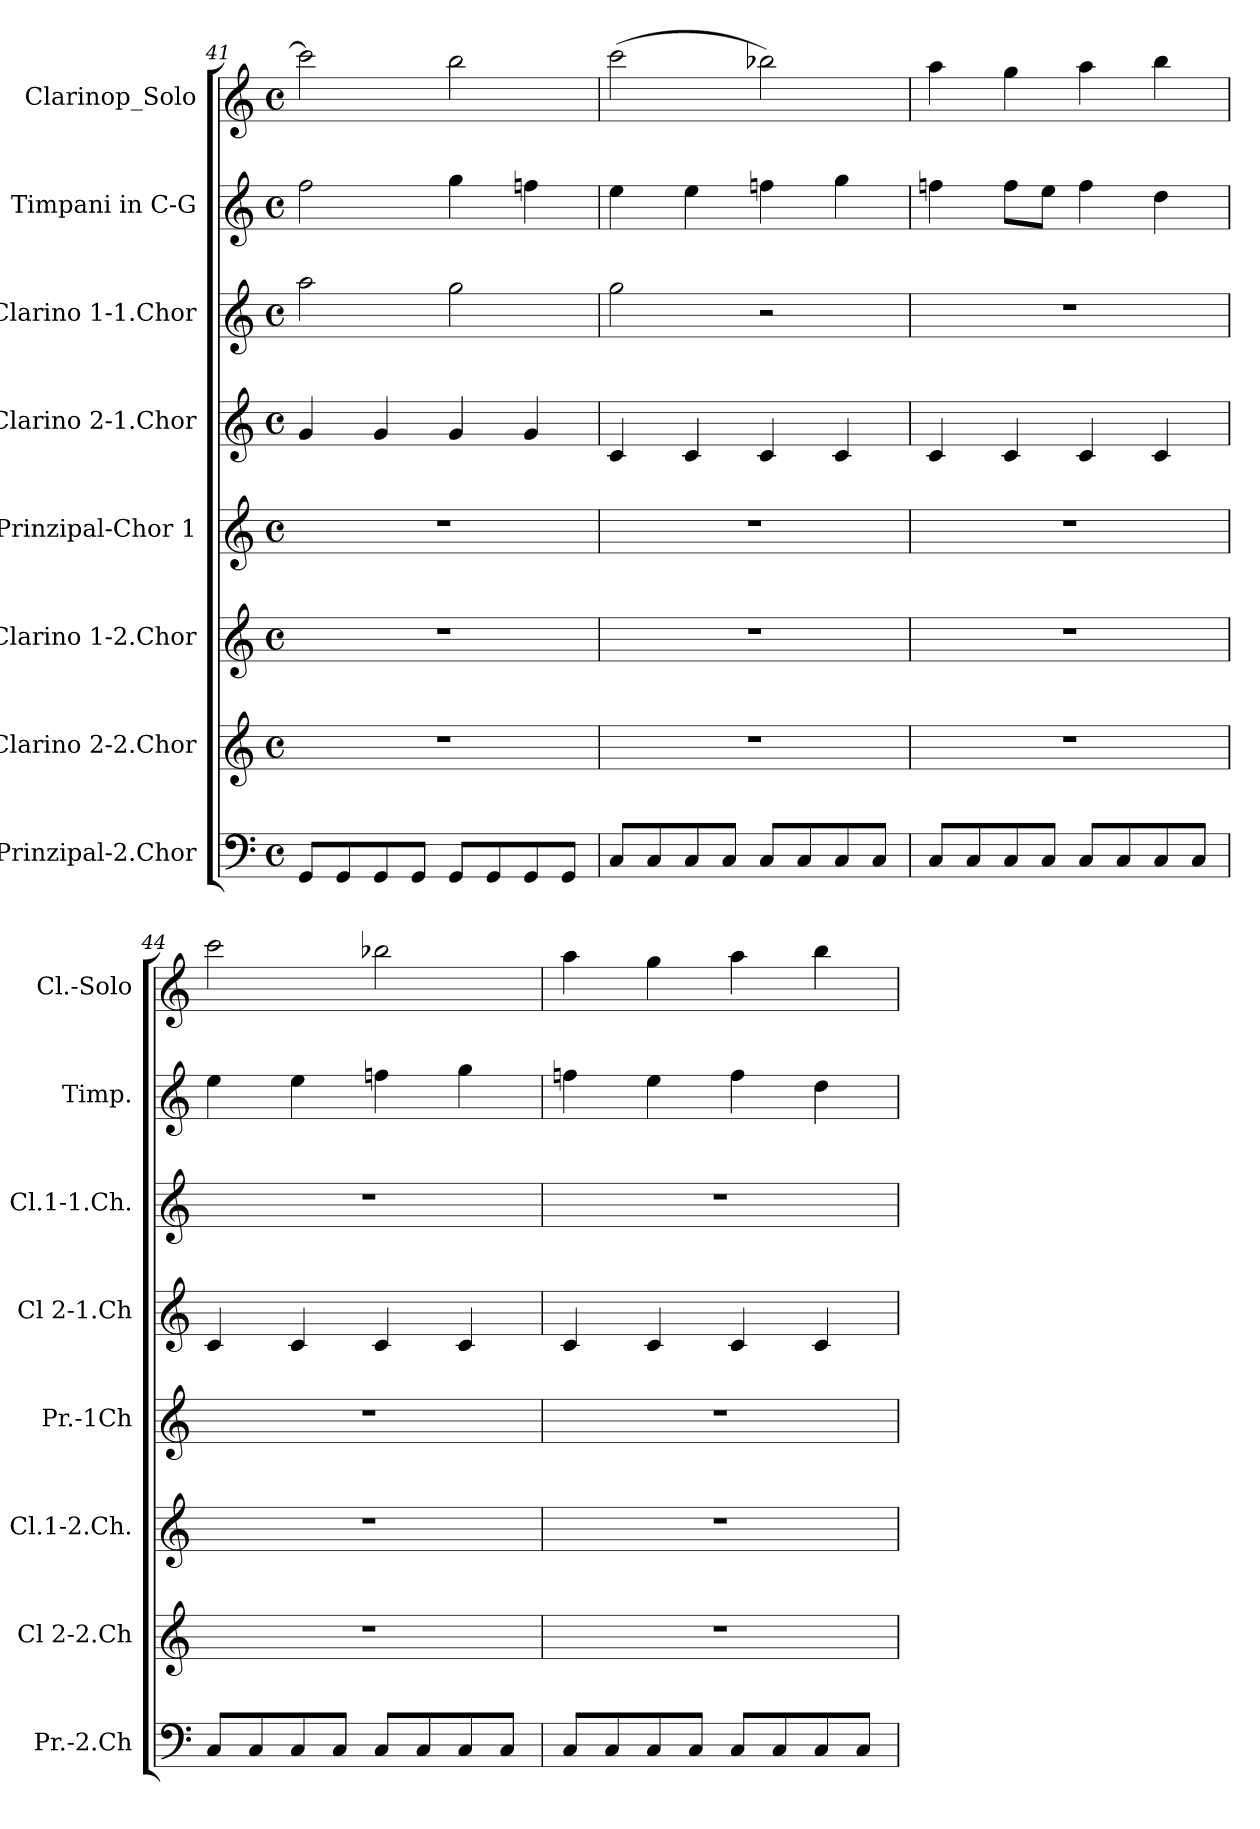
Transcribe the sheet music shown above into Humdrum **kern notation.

**kern	**kern	**kern	**kern	**kern	**kern	**kern	**kern
*part8	*part7	*part6	*part5	*part4	*part3	*part2	*part1
*staff8	*staff7	*staff6	*staff5	*staff4	*staff3	*staff2	*staff1
*I"Prinzipal-2.Chor	*I"Clarino 2-2.Chor	*I"Clarino 1-2.Chor	*I"Prinzipal-Chor 1	*I"Clarino 2-1.Chor	*I"Clarino 1-1.Chor	*I"Timpani in C-G	*I"Clarinop_Solo
*I'Pr.-2.Ch	*I'Cl 2-2.Ch	*I'Cl.1-2.Ch.	*I'Pr.-1Ch	*I'Cl 2-1.Ch	*I'Cl.1-1.Ch.	*I'Timp.	*I'Cl.-Solo
*clefF4	*clefG2	*clefG2	*clefG2	*clefG2	*clefG2	*clefG2	*clefG2
*	*	*ITrd1c2	*ITrd1c2	*	*ITrd1c2	*ITrd1c2	*
*M4/4	*M4/4	*M4/4	*M4/4	*M4/4	*M4/4	*M4/4	*M4/4
*met(c)	*met(c)	*met(c)	*met(c)	*met(c)	*met(c)	*met(c)	*met(c)
=41	=41	=41	=41	=41	=41	=41	=41
8GGL	1r	1r	1r	4g	2gg	2ee	2ccc]
8GG	.	.	.	.	.	.	.
8GG	.	.	.	4g	.	.	.
8GGJ	.	.	.	.	.	.	.
8GGL	.	.	.	4g	2ff	4ff	2bb
8GG	.	.	.	.	.	.	.
8GG	.	.	.	4g	.	4ee-X	.
8GGJ	.	.	.	.	.	.	.
=42	=42	=42	=42	=42	=42	=42	=42
8CL	1r	1r	1r	4c	2ff	4dd	(>2ccc
8C	.	.	.	.	.	.	.
8C	.	.	.	4c	.	4dd	.
8CJ	.	.	.	.	.	.	.
8CL	.	.	.	4c	2r	4ee-	2bb-)
8C	.	.	.	.	.	.	.
8C	.	.	.	4c	.	4ff	.
8CJ	.	.	.	.	.	.	.
=43	=43	=43	=43	=43	=43	=43	=43
8CL	1r	1r	1r	4c	1r	4ee-	4aa
8C	.	.	.	.	.	.	.
8C	.	.	.	4c	.	8ee-L	4gg
8CJ	.	.	.	.	.	8ddJ	.
8CL	.	.	.	4c	.	4ee-	4aa
8C	.	.	.	.	.	.	.
8C	.	.	.	4c	.	4cc	4bb
8CJ	.	.	.	.	.	.	.
!!LO:LB:g=z
=44	=44	=44	=44	=44	=44	=44	=44
8CL	1r	1r	1r	4c	1r	4dd	2ccc
8C	.	.	.	.	.	.	.
8C	.	.	.	4c	.	4dd	.
8CJ	.	.	.	.	.	.	.
8CL	.	.	.	4c	.	4ee-	2bb-
8C	.	.	.	.	.	.	.
8C	.	.	.	4c	.	4ff	.
8CJ	.	.	.	.	.	.	.
=45	=45	=45	=45	=45	=45	=45	=45
8CL	1r	1r	1r	4c	1r	4ee-	4aa
8C	.	.	.	.	.	.	.
8C	.	.	.	4c	.	4dd	4gg
8CJ	.	.	.	.	.	.	.
8CL	.	.	.	4c	.	4ee-	4aa
8C	.	.	.	.	.	.	.
8C	.	.	.	4c	.	4cc	4bb
8CJ	.	.	.	.	.	.	.
=	=	=	=	=	=	=	=
*-	*-	*-	*-	*-	*-	*-	*-
